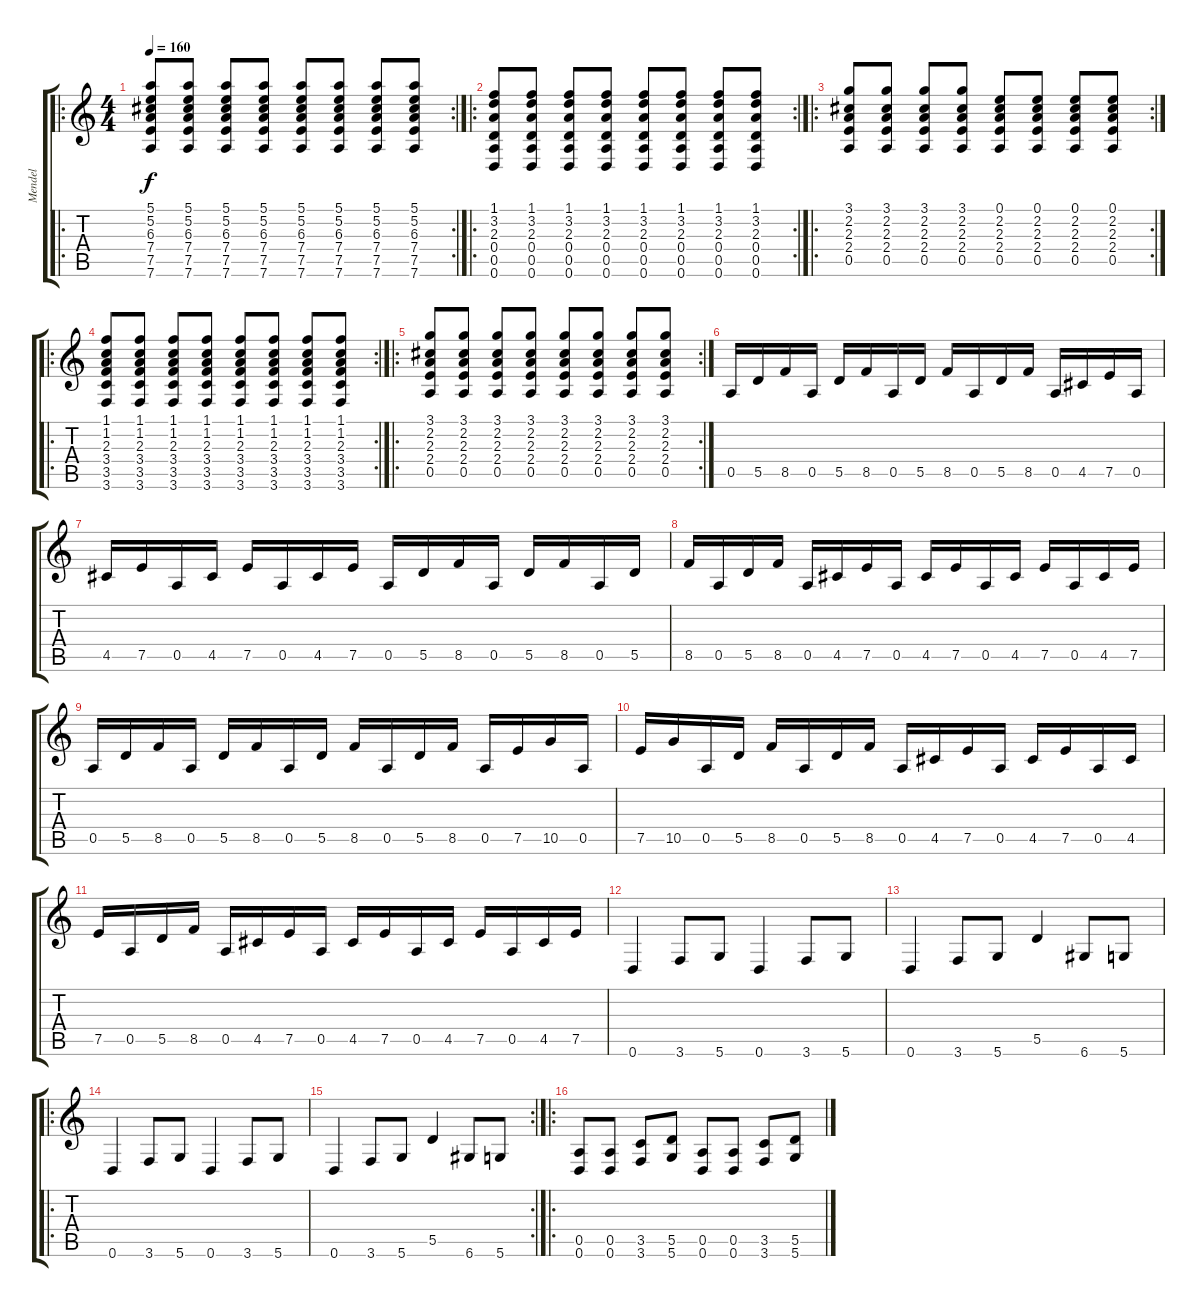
\track ("Mendel" "Mendel") {instrument overdrivenguitar}
\staff {score tabs}
\tuning (E4 B3 G3 D3 A2 D2) {hide}
\ro
\rc 2
\ts (4 4)
\tempo 160
\clef g2
\ks c
(5.1 5.2 6.3 7.4 7.5 7.6).8{dy f} (5.1 5.2 6.3 7.4 7.5 7.6).8 (5.1 5.2 6.3 7.4 7.5 7.6).8 (5.1 5.2 6.3 7.4 7.5 7.6).8 (5.1 5.2 6.3 7.4 7.5 7.6).8 (5.1 5.2 6.3 7.4 7.5 7.6).8 (5.1 5.2 6.3 7.4 7.5 7.6).8 (5.1 5.2 6.3 7.4 7.5 7.6).8 |
\ro
\rc 2
(1.1 3.2 2.3 0.4 0.5 0.6).8 (1.1 3.2 2.3 0.4 0.5 0.6).8 (1.1 3.2 2.3 0.4 0.5 0.6).8 (1.1 3.2 2.3 0.4 0.5 0.6).8 (1.1 3.2 2.3 0.4 0.5 0.6).8 (1.1 3.2 2.3 0.4 0.5 0.6).8 (1.1 3.2 2.3 0.4 0.5 0.6).8 (1.1 3.2 2.3 0.4 0.5 0.6).8 |
\ro
\rc 2
(3.1 2.2 2.3 2.4 0.5).8 (3.1 2.2 2.3 2.4 0.5).8 (3.1 2.2 2.3 2.4 0.5).8 (3.1 2.2 2.3 2.4 0.5).8 (0.1 2.2 2.3 2.4 0.5).8 (0.1 2.2 2.3 2.4 0.5).8 (0.1 2.2 2.3 2.4 0.5).8 (0.1 2.2 2.3 2.4 0.5).8 |
\ro
\rc 2
(1.1 1.2 2.3 3.4 3.5 3.6).8 (1.1 1.2 2.3 3.4 3.5 3.6).8 (1.1 1.2 2.3 3.4 3.5 3.6).8 (1.1 1.2 2.3 3.4 3.5 3.6).8 (1.1 1.2 2.3 3.4 3.5 3.6).8 (1.1 1.2 2.3 3.4 3.5 3.6).8 (1.1 1.2 2.3 3.4 3.5 3.6).8 (1.1 1.2 2.3 3.4 3.5 3.6).8 |
\ro
\rc 2
(3.1 2.2 2.3 2.4 0.5).8 (3.1 2.2 2.3 2.4 0.5).8 (3.1 2.2 2.3 2.4 0.5).8 (3.1 2.2 2.3 2.4 0.5).8 (3.1 2.2 2.3 2.4 0.5).8 (3.1 2.2 2.3 2.4 0.5).8 (3.1 2.2 2.3 2.4 0.5).8 (3.1 2.2 2.3 2.4 0.5).8 |
0.5.16 5.5.16 8.5.16 0.5.16 5.5.16 8.5.16 0.5.16 5.5.16 8.5.16 0.5.16 5.5.16 8.5.16 0.5.16 4.5.16 7.5.16 0.5.16 |
4.5.16 7.5.16 0.5.16 4.5.16 7.5.16 0.5.16 4.5.16 7.5.16 0.5.16 5.5.16 8.5.16 0.5.16 5.5.16 8.5.16 0.5.16 5.5.16 |
8.5.16 0.5.16 5.5.16 8.5.16 0.5.16 4.5.16 7.5.16 0.5.16 4.5.16 7.5.16 0.5.16 4.5.16 7.5.16 0.5.16 4.5.16 7.5.16 |
0.5.16 5.5.16 8.5.16 0.5.16 5.5.16 8.5.16 0.5.16 5.5.16 8.5.16 0.5.16 5.5.16 8.5.16 0.5.16 7.5.16 10.5.16 0.5.16 |
7.5.16 10.5.16 0.5.16 5.5.16 8.5.16 0.5.16 5.5.16 8.5.16 0.5.16 4.5.16 7.5.16 0.5.16 4.5.16 7.5.16 0.5.16 4.5.16 |
7.5.16 0.5.16 5.5.16 8.5.16 0.5.16 4.5.16 7.5.16 0.5.16 4.5.16 7.5.16 0.5.16 4.5.16 7.5.16 0.5.16 4.5.16 7.5.16 |
0.6.4 3.6.8 5.6.8 0.6.4 3.6.8 5.6.8 |
0.6.4 3.6.8 5.6.8 5.5.4 6.6.8 5.6.8 |
\ro
0.6.4 3.6.8 5.6.8 0.6.4 3.6.8 5.6.8 |
\rc 2
0.6.4 3.6.8 5.6.8 5.5.4 6.6.8 5.6.8 |
\ro
(0.5 0.6).8 (0.5 0.6).8 (3.5 3.6).8 (5.5 5.6).8 (0.5 0.6).8 (0.5 0.6).8 (3.5 3.6).8 (5.5 5.6).8
